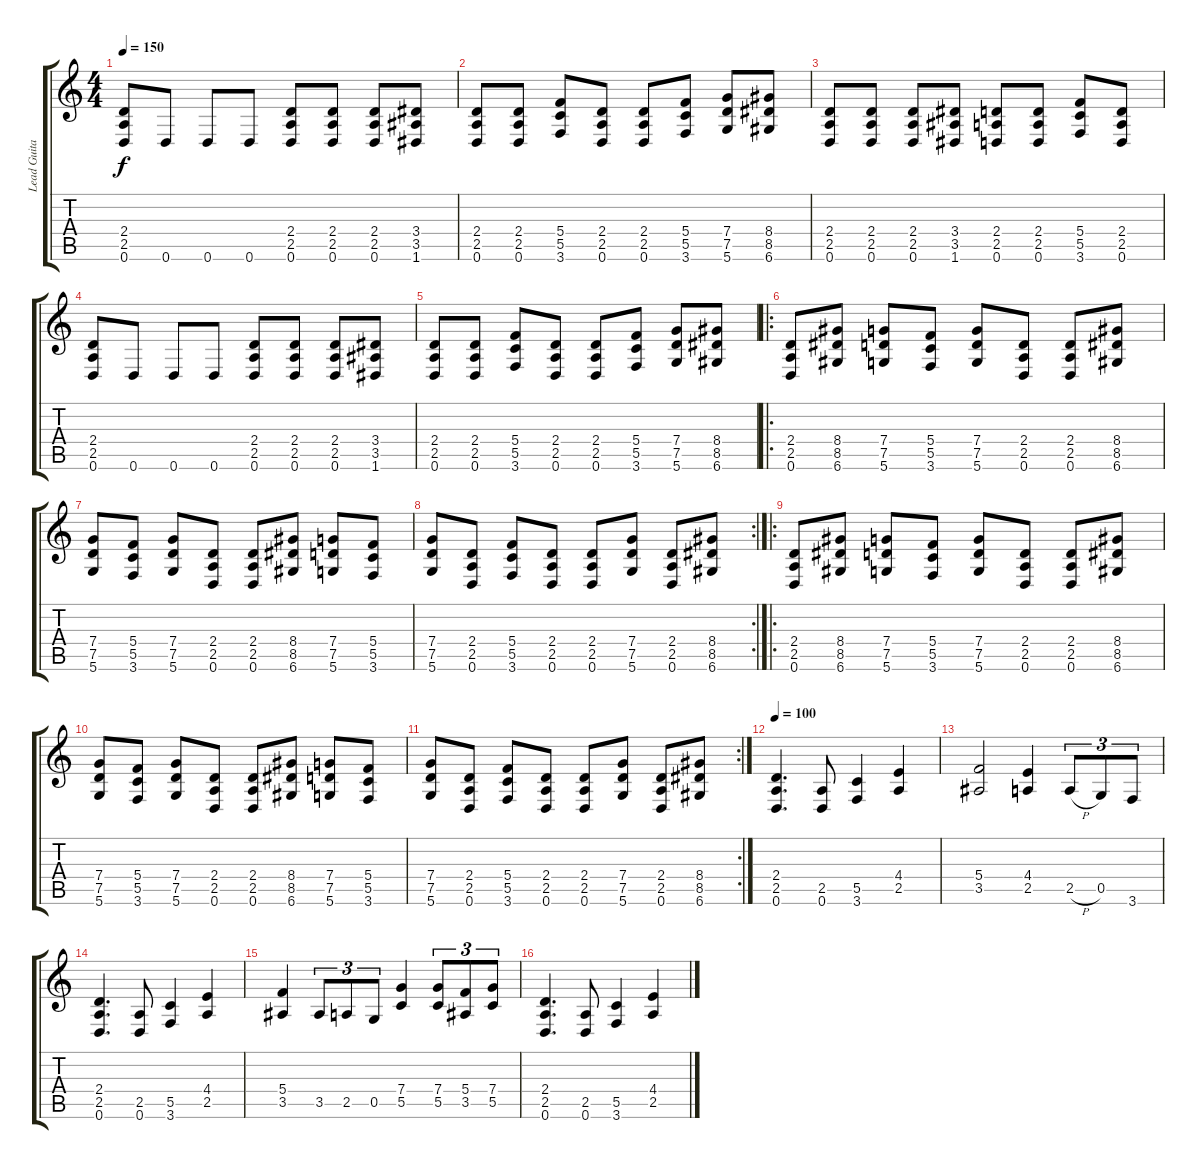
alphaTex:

\track ("Lead Guitar" "Lead Guita") {instrument distortionguitar}
\staff {score tabs}
\tuning (D4 A3 F3 C3 G2 D2) {hide}
\ts (4 4)
\tempo 150
\clef g2
\ks c
(2.4 2.5 0.6).8{dy f} 0.6.8 0.6.8 0.6.8 (2.4 2.5 0.6).8 (2.4 2.5 0.6).8 (2.4 2.5 0.6).8 (3.4 3.5 1.6).8 |
(2.4 2.5 0.6).8 (2.4 2.5 0.6).8 (5.4 5.5 3.6).8 (2.4 2.5 0.6).8 (2.4 2.5 0.6).8 (5.4 5.5 3.6).8 (7.4 7.5 5.6).8 (8.4 8.5 6.6).8 |
(2.4 2.5 0.6).8 (2.4 2.5 0.6).8 (2.4 2.5 0.6).8 (3.4 3.5 1.6).8 (2.4 2.5 0.6).8 (2.4 2.5 0.6).8 (5.4 5.5 3.6).8 (2.4 2.5 0.6).8 |
(2.4 2.5 0.6).8 0.6.8 0.6.8 0.6.8 (2.4 2.5 0.6).8 (2.4 2.5 0.6).8 (2.4 2.5 0.6).8 (3.4 3.5 1.6).8 |
(2.4 2.5 0.6).8 (2.4 2.5 0.6).8 (5.4 5.5 3.6).8 (2.4 2.5 0.6).8 (2.4 2.5 0.6).8 (5.4 5.5 3.6).8 (7.4 7.5 5.6).8 (8.4 8.5 6.6).8 |
\ro
(2.4 2.5 0.6).8 (8.4 8.5 6.6).8 (7.4 7.5 5.6).8 (5.4 5.5 3.6).8 (7.4 7.5 5.6).8 (2.4 2.5 0.6).8 (2.4 2.5 0.6).8 (8.4 8.5 6.6).8 |
(7.4 7.5 5.6).8 (5.4 5.5 3.6).8 (7.4 7.5 5.6).8 (2.4 2.5 0.6).8 (2.4 2.5 0.6).8 (8.4 8.5 6.6).8 (7.4 7.5 5.6).8 (5.4 5.5 3.6).8 |
\rc 2
(7.4 7.5 5.6).8 (2.4 2.5 0.6).8 (5.4 5.5 3.6).8 (2.4 2.5 0.6).8 (2.4 2.5 0.6).8 (7.4 7.5 5.6).8 (2.4 2.5 0.6).8 (8.4 8.5 6.6).8 |
\ro
(2.4 2.5 0.6).8 (8.4 8.5 6.6).8 (7.4 7.5 5.6).8 (5.4 5.5 3.6).8 (7.4 7.5 5.6).8 (2.4 2.5 0.6).8 (2.4 2.5 0.6).8 (8.4 8.5 6.6).8 |
(7.4 7.5 5.6).8 (5.4 5.5 3.6).8 (7.4 7.5 5.6).8 (2.4 2.5 0.6).8 (2.4 2.5 0.6).8 (8.4 8.5 6.6).8 (7.4 7.5 5.6).8 (5.4 5.5 3.6).8 |
\rc 2
(7.4 7.5 5.6).8 (2.4 2.5 0.6).8 (5.4 5.5 3.6).8 (2.4 2.5 0.6).8 (2.4 2.5 0.6).8 (7.4 7.5 5.6).8 (2.4 2.5 0.6).8 (8.4 8.5 6.6).8 |
\tempo 100
(2.4 2.5 0.6).4{d} (2.5 0.6).8 (5.5 3.6).4 (4.4 2.5).4 |
(5.4 3.5).2 (4.4 2.5).4 2.5{h}.8{tu (3 2)} 0.5.8{tu (3 2)} 3.6.8{tu (3 2)} |
(2.4 2.5 0.6).4{d} (2.5 0.6).8 (5.5 3.6).4 (4.4 2.5).4 |
(5.4 3.5).4 3.5.8{tu (3 2)} 2.5.8{tu (3 2)} 0.5.8{tu (3 2)} (7.4 5.5).4 (7.4 5.5).8{tu (3 2)} (5.4 3.5).8{tu (3 2)} (7.4 5.5).8{tu (3 2)} |
(2.4 2.5 0.6).4{d} (2.5 0.6).8 (5.5 3.6).4 (4.4 2.5).4
